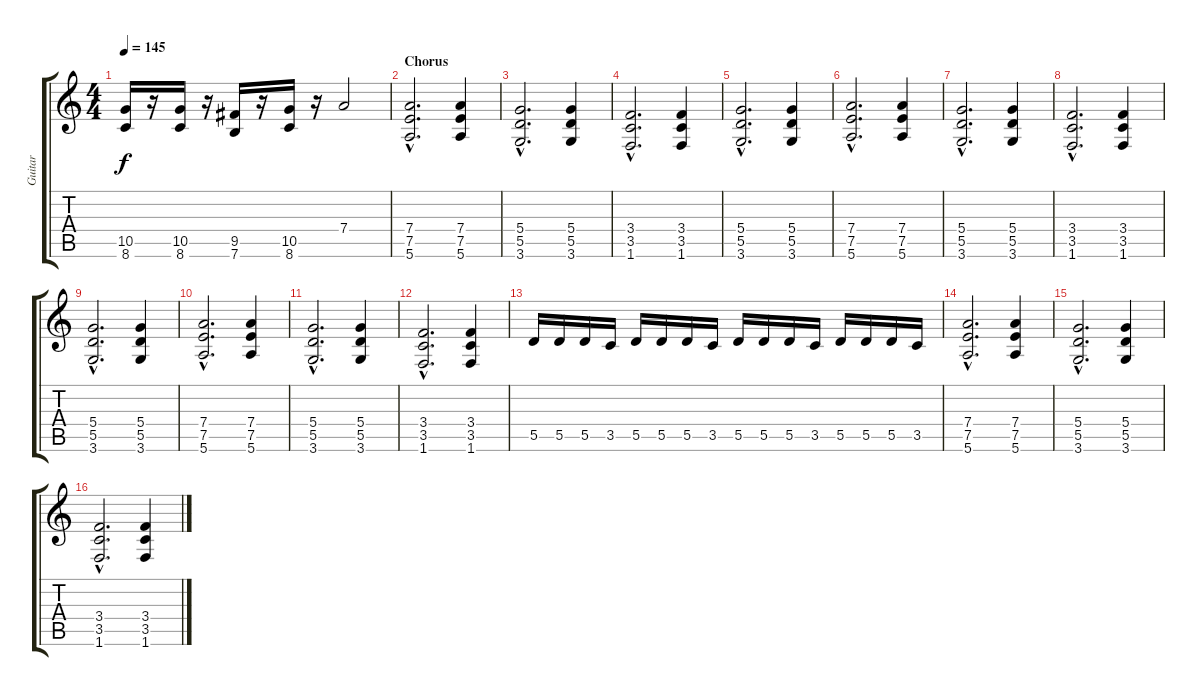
\track ("Guitar" "Guitar") {instrument overdrivenguitar}
\staff {score tabs}
\tuning (E4 B3 G3 D3 A2 E2) {hide}
\ts (4 4)
\tempo 145
\clef g2
\ks c
(10.5 8.6).16{dy f} r.16 (10.5 8.6).16 r.16 (9.5 7.6).16 r.16 (10.5 8.6).16 r.16 7.4.2 |
\section ("" "Chorus")
(7.4{hac} 7.5{hac} 5.6{hac}).2{d volume 8} (7.4 7.5 5.6).4 |
(5.4{hac} 5.5{hac} 3.6{hac}).2{d} (5.4 5.5 3.6).4 |
(3.4{hac} 3.5{hac} 1.6{hac}).2{d} (3.4 3.5 1.6).4 |
(5.4{hac} 5.5{hac} 3.6{hac}).2{d} (5.4 5.5 3.6).4 |
(7.4{hac} 7.5{hac} 5.6{hac}).2{d} (7.4 7.5 5.6).4 |
(5.4{hac} 5.5{hac} 3.6{hac}).2{d} (5.4 5.5 3.6).4 |
(3.4{hac} 3.5{hac} 1.6{hac}).2{d} (3.4 3.5 1.6).4 |
(5.4{hac} 5.5{hac} 3.6{hac}).2{d} (5.4 5.5 3.6).4 |
(7.4{hac} 7.5{hac} 5.6{hac}).2{d} (7.4 7.5 5.6).4 |
(5.4{hac} 5.5{hac} 3.6{hac}).2{d} (5.4 5.5 3.6).4 |
(3.4{hac} 3.5{hac} 1.6{hac}).2{d} (3.4 3.5 1.6).4 |
5.5.16 5.5.16 5.5.16 3.5.16 5.5.16 5.5.16 5.5.16 3.5.16 5.5.16 5.5.16 5.5.16 3.5.16 5.5.16 5.5.16 5.5.16 3.5.16 |
(7.4{hac} 7.5{hac} 5.6{hac}).2{d volume 8} (7.4 7.5 5.6).4 |
(5.4{hac} 5.5{hac} 3.6{hac}).2{d} (5.4 5.5 3.6).4 |
(3.4{hac} 3.5{hac} 1.6{hac}).2{d} (3.4 3.5 1.6).4
